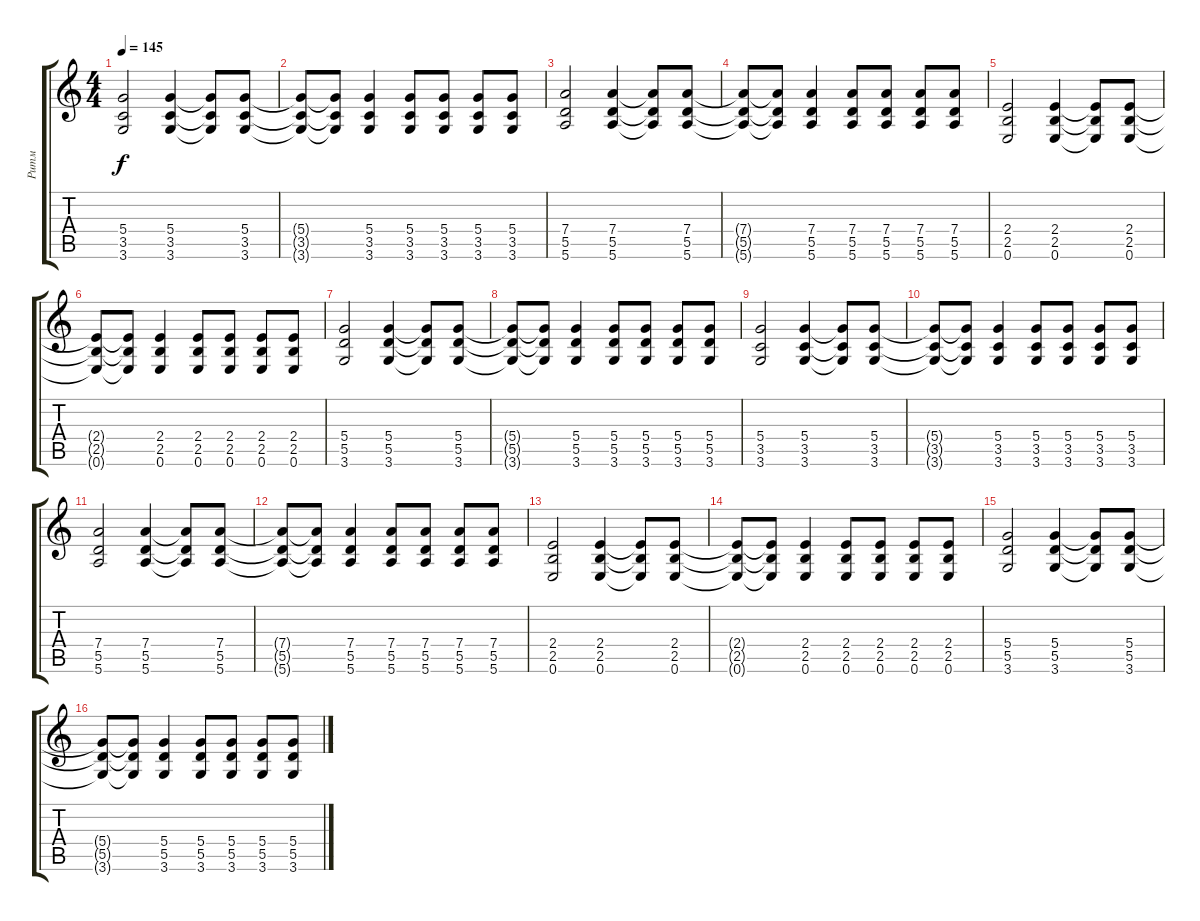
\track ("Ритм" "Ритм") {instrument electricguitarclean}
\staff {score tabs}
\tuning (E4 B3 G3 D3 A2 E2) {hide}
\ts (4 4)
\tempo 145
\clef g2
\ks c
(5.4 3.5 3.6).2{dy f instrument distortionguitar} (5.4 3.5 3.6).4{instrument distortionguitar} (5.4{t} 3.5{t} 3.6{t}).8 (5.4 3.5 3.6).8{instrument distortionguitar} |
(5.4{t} 3.5{t} 3.6{t}).8 (5.4{t} 3.5{t} 3.6{t}).8 (5.4 3.5 3.6).4{instrument distortionguitar} (5.4 3.5 3.6).8{instrument distortionguitar} (5.4 3.5 3.6).8{instrument distortionguitar} (5.4 3.5 3.6).8{instrument distortionguitar} (5.4 3.5 3.6).8{instrument distortionguitar} |
(7.4 5.5 5.6).2{instrument distortionguitar} (7.4 5.5 5.6).4{instrument distortionguitar} (7.4{t} 5.5{t} 5.6{t}).8 (7.4 5.5 5.6).8{instrument distortionguitar} |
(7.4{t} 5.5{t} 5.6{t}).8 (7.4{t} 5.5{t} 5.6{t}).8 (7.4 5.5 5.6).4{instrument distortionguitar} (7.4 5.5 5.6).8{instrument distortionguitar} (7.4 5.5 5.6).8{instrument distortionguitar} (7.4 5.5 5.6).8{instrument distortionguitar} (7.4 5.5 5.6).8{instrument distortionguitar} |
(2.4 2.5 0.6).2{instrument distortionguitar} (2.4 2.5 0.6).4{instrument distortionguitar} (2.4{t} 2.5{t} 0.6{t}).8 (2.4 2.5 0.6).8{instrument distortionguitar} |
(2.4{t} 2.5{t} 0.6{t}).8 (2.4{t} 2.5{t} 0.6{t}).8 (2.4 2.5 0.6).4{instrument distortionguitar} (2.4 2.5 0.6).8{instrument distortionguitar} (2.4 2.5 0.6).8{instrument distortionguitar} (2.4 2.5 0.6).8{instrument distortionguitar} (2.4 2.5 0.6).8{instrument distortionguitar} |
(5.4 5.5 3.6).2{instrument distortionguitar} (5.4 5.5 3.6).4{instrument distortionguitar} (5.4{t} 5.5{t} 3.6{t}).8 (5.4 5.5 3.6).8{instrument distortionguitar} |
(5.4{t} 5.5{t} 3.6{t}).8 (5.4{t} 5.5{t} 3.6{t}).8 (5.4 5.5 3.6).4{instrument distortionguitar} (5.4 5.5 3.6).8{instrument distortionguitar} (5.4 5.5 3.6).8{instrument distortionguitar} (5.4 5.5 3.6).8{instrument distortionguitar} (5.4 5.5 3.6).8{instrument distortionguitar} |
(5.4 3.5 3.6).2{instrument distortionguitar} (5.4 3.5 3.6).4{instrument distortionguitar} (5.4{t} 3.5{t} 3.6{t}).8 (5.4 3.5 3.6).8{instrument distortionguitar} |
(5.4{t} 3.5{t} 3.6{t}).8 (5.4{t} 3.5{t} 3.6{t}).8 (5.4 3.5 3.6).4{instrument distortionguitar} (5.4 3.5 3.6).8{instrument distortionguitar} (5.4 3.5 3.6).8{instrument distortionguitar} (5.4 3.5 3.6).8{instrument distortionguitar} (5.4 3.5 3.6).8{instrument distortionguitar} |
(7.4 5.5 5.6).2{instrument distortionguitar} (7.4 5.5 5.6).4{instrument distortionguitar} (7.4{t} 5.5{t} 5.6{t}).8 (7.4 5.5 5.6).8{instrument distortionguitar} |
(7.4{t} 5.5{t} 5.6{t}).8 (7.4{t} 5.5{t} 5.6{t}).8 (7.4 5.5 5.6).4{instrument distortionguitar} (7.4 5.5 5.6).8{instrument distortionguitar} (7.4 5.5 5.6).8{instrument distortionguitar} (7.4 5.5 5.6).8{instrument distortionguitar} (7.4 5.5 5.6).8{instrument distortionguitar} |
(2.4 2.5 0.6).2{instrument distortionguitar} (2.4 2.5 0.6).4{instrument distortionguitar} (2.4{t} 2.5{t} 0.6{t}).8 (2.4 2.5 0.6).8{instrument distortionguitar} |
(2.4{t} 2.5{t} 0.6{t}).8 (2.4{t} 2.5{t} 0.6{t}).8 (2.4 2.5 0.6).4{instrument distortionguitar} (2.4 2.5 0.6).8{instrument distortionguitar} (2.4 2.5 0.6).8{instrument distortionguitar} (2.4 2.5 0.6).8{instrument distortionguitar} (2.4 2.5 0.6).8{instrument distortionguitar} |
(5.4 5.5 3.6).2{instrument distortionguitar} (5.4 5.5 3.6).4{instrument distortionguitar} (5.4{t} 5.5{t} 3.6{t}).8 (5.4 5.5 3.6).8{instrument distortionguitar} |
(5.4{t} 5.5{t} 3.6{t}).8 (5.4{t} 5.5{t} 3.6{t}).8 (5.4 5.5 3.6).4{instrument distortionguitar} (5.4 5.5 3.6).8{instrument distortionguitar} (5.4 5.5 3.6).8{instrument distortionguitar} (5.4 5.5 3.6).8{instrument distortionguitar} (5.4 5.5 3.6).8{instrument distortionguitar}
